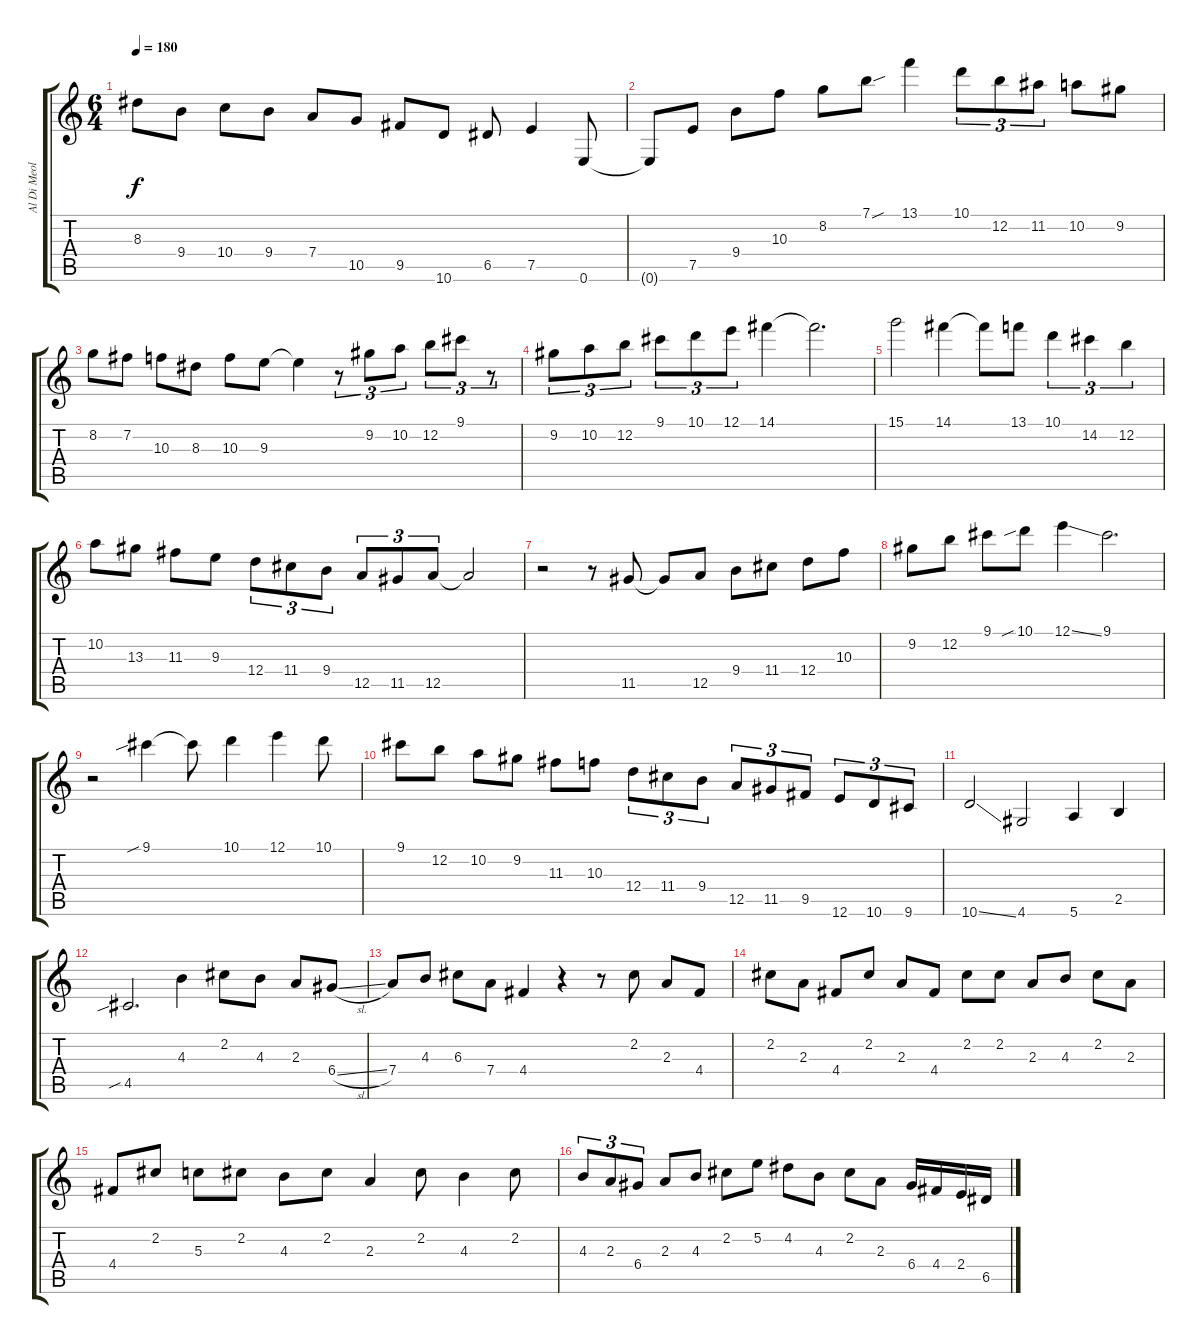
\track ("Al Di Meola" "Al Di Meol") {instrument acousticguitarsteel}
\staff {score tabs}
\tuning (E4 B3 G3 D3 A2 E2) {hide}
\ts (6 4)
\tempo 180
\clef g2
\ks c
8.3.8{dy f} 9.4.8 10.4.8 9.4.8 7.4.8 10.5.8 9.5.8 10.6.8 6.5.8 7.5.4 0.6.8 |
0.6{t}.8 7.5.8 9.4.8 10.3.8 8.2.8 7.1{sou}.8 13.1.4 10.1.8{tu (3 2)} 12.2.8{tu (3 2)} 11.2.8{tu (3 2)} 10.2.8 9.2.8 |
8.2.8 7.2.8 10.3.8 8.3.8 10.3.8 9.3.8 9.3{t}.4 r.8{tu (3 2)} 9.2.8{tu (3 2)} 10.2.8{tu (3 2)} 12.2.8{tu (3 2)} 9.1.8{tu (3 2)} r.8{tu (3 2)} |
9.2.8{tu (3 2)} 10.2.8{tu (3 2)} 12.2.8{tu (3 2)} 9.1.8{tu (3 2)} 10.1.8{tu (3 2)} 12.1.8{tu (3 2)} 14.1.4 14.1{t}.2{d} |
15.1.2 14.1.4 14.1{t}.8 13.1.8 10.1.4{tu (3 2)} 14.2.4{tu (3 2)} 12.2.4{tu (3 2)} |
10.2.8 13.3.8 11.3.8 9.3.8 12.4.8{tu (3 2)} 11.4.8{tu (3 2)} 9.4.8{tu (3 2)} 12.5.8{tu (3 2)} 11.5.8{tu (3 2)} 12.5.8{tu (3 2)} 12.5{t}.2 |
r.2 r.8 11.5.8 11.5{t}.8 12.5.8 9.4.8 11.4.8 12.4.8 10.3.8 |
9.2.8 12.2.8 9.1.8 10.1{sib}.8 12.1{ss}.4 9.1.2{d} |
r.2 9.1{sib}.4 9.1{t}.8 10.1.4 12.1.4 10.1.8 |
9.1.8 12.2.8 10.2.8 9.2.8 11.3.8 10.3.8 12.4.8{tu (3 2)} 11.4.8{tu (3 2)} 9.4.8{tu (3 2)} 12.5.8{tu (3 2)} 11.5.8{tu (3 2)} 9.5.8{tu (3 2)} 12.6.8{tu (3 2)} 10.6.8{tu (3 2)} 9.6.8{tu (3 2)} |
10.6{ss}.2 4.6.2 5.6.4 2.5.4 |
4.5{sib}.2{d} 4.3.4 2.2.8 4.3.8 2.3.8 6.4{sl}.8 |
7.4.8 4.3.8 6.3.8 7.4.8 4.4.4 r.4 r.8 2.2.8 2.3.8 4.4.8 |
2.2.8 2.3.8 4.4.8 2.2.8 2.3.8 4.4.8 2.2.8 2.2.8 2.3.8 4.3.8 2.2.8 2.3.8 |
4.4.8 2.2.8 5.3.8 2.2.8 4.3.8 2.2.8 2.3.4 2.2.8 4.3.4 2.2.8 |
4.3.8{tu (3 2)} 2.3.8{tu (3 2)} 6.4.8{tu (3 2)} 2.3.8 4.3.8 2.2.8 5.2.8 4.2.8 4.3.8 2.2.8 2.3.8 6.4.16 4.4.16 2.4.16 6.5.16
